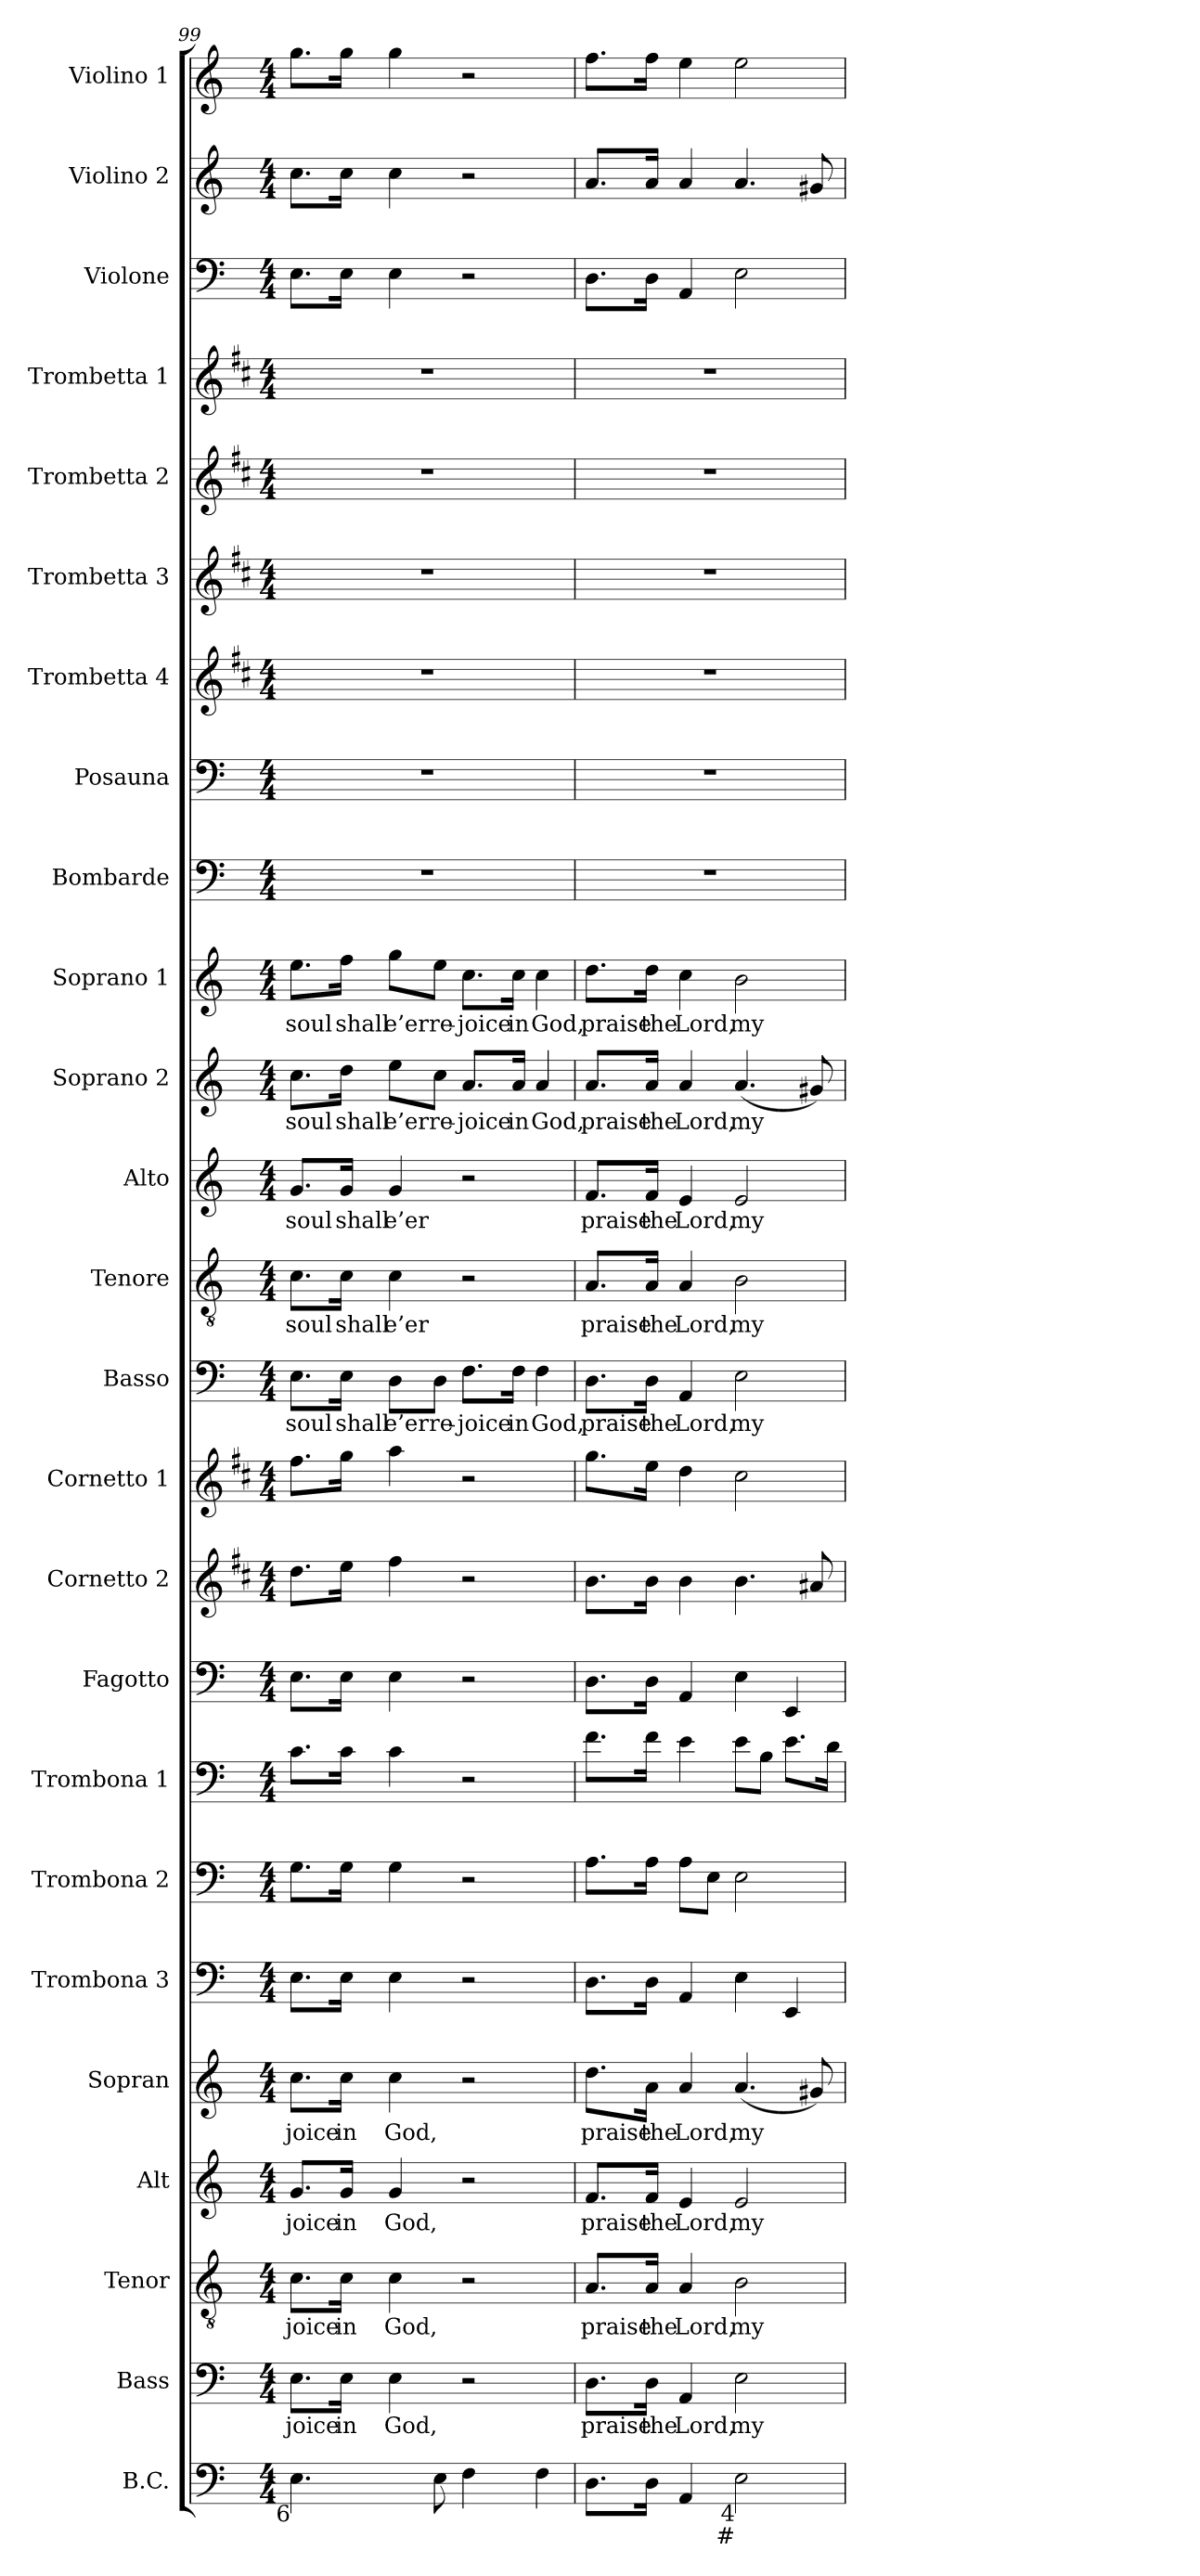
**kern	**kern	**text	**kern	**text	**kern	**text	**kern	**text	**kern	**kern	**kern	**kern	**kern	**kern	**kern	**text	**kern	**text	**kern	**text	**kern	**text	**kern	**text	**kern	**kern	**kern	**kern	**kern	**kern	**kern	**kern	**kern
*part25	*part24	*part24	*part23	*part23	*part22	*part22	*part21	*part21	*part20	*part19	*part18	*part17	*part16	*part15	*part14	*part14	*part13	*part13	*part12	*part12	*part11	*part11	*part10	*part10	*part9	*part8	*part7	*part6	*part5	*part4	*part3	*part2	*part1
*staff25	*staff24	*staff24	*staff23	*staff23	*staff22	*staff22	*staff21	*staff21	*staff20	*staff19	*staff18	*staff17	*staff16	*staff15	*staff14	*staff14	*staff13	*staff13	*staff12	*staff12	*staff11	*staff11	*staff10	*staff10	*staff9	*staff8	*staff7	*staff6	*staff5	*staff4	*staff3	*staff2	*staff1
*I"B.C.	*I"Bass	*	*I"Tenor	*	*I"Alt	*	*I"Sopran	*	*I"Trombona 3	*I"Trombona 2	*I"Trombona 1	*I"Fagotto	*I"Cornetto 2	*I"Cornetto 1	*I"Basso	*	*I"Tenore	*	*I"Alto	*	*I"Soprano 2	*	*I"Soprano 1	*	*I"Bombarde	*I"Posauna	*I"Trombetta 4	*I"Trombetta 3	*I"Trombetta 2	*I"Trombetta 1	*I"Violone	*I"Violino 2	*I"Violino 1
*I'B.C.	*I'B.	*	*I'T.	*	*I'A.	*	*I'S.	*	*I'Tbn. 2	*I'Tbn. 2	*I'Tbn. 1	*I'Fag.	*I'Cor. 2	*I'Cor. 1	*I'B.	*	*I'T.	*	*I'A.	*	*I'S.	*	*I'S.	*	*	*	*	*	*	*	*	*I'Vl. 2	*I'Vl. 1
!!LO:PB:g=z
*clefF4	*clefF4	*	*clefGv2	*	*clefG2	*	*clefG2	*	*clefF4	*clefF4	*clefF4	*clefF4	*clefG2	*clefG2	*clefF4	*	*clefGv2	*	*clefG2	*	*clefG2	*	*clefG2	*	*clefF4	*clefF4	*clefG2	*clefG2	*clefG2	*clefG2	*clefF4	*clefG2	*clefG2
*	*	*	*ITrd7c12	*	*	*	*	*	*	*	*	*	*ITrd1c2	*ITrd1c2	*	*	*ITrd7c12	*	*	*	*	*	*	*	*	*	*ITrd1c2	*ITrd1c2	*ITrd1c2	*ITrd1c2	*	*	*
*k[]	*k[]	*	*k[]	*	*k[]	*	*k[]	*	*k[]	*k[]	*k[]	*k[]	*k[]	*k[]	*k[]	*	*k[]	*	*k[]	*	*k[]	*	*k[]	*	*k[]	*k[]	*k[]	*k[]	*k[]	*k[]	*k[]	*k[]	*k[]
*C:	*C:	*	*C:	*	*C:	*	*C:	*	*C:	*C:	*C:	*C:	*C:	*C:	*C:	*	*C:	*	*C:	*	*C:	*	*C:	*	*C:	*C:	*C:	*C:	*C:	*C:	*C:	*C:	*C:
*M4/4	*M4/4	*	*M4/4	*	*M4/4	*	*M4/4	*	*M4/4	*M4/4	*M4/4	*M4/4	*M4/4	*M4/4	*M4/4	*	*M4/4	*	*M4/4	*	*M4/4	*	*M4/4	*	*M4/4	*M4/4	*M4/4	*M4/4	*M4/4	*M4/4	*M4/4	*M4/4	*M4/4
=99	=99	=99	=99	=99	=99	=99	=99	=99	=99	=99	=99	=99	=99	=99	=99	=99	=99	=99	=99	=99	=99	=99	=99	=99	=99	=99	=99	=99	=99	=99	=99	=99	=99
!	!	!LO:LY:b:color=#000000	!	!	!	!	!	!	!	!	!	!	!	!	!	!	!	!	!	!	!	!	!	!	!	!	!	!	!	!	!	!	!
!	!	!	!	!LO:LY:b:color=#000000	!	!	!	!	!	!	!	!	!	!	!	!	!	!	!	!	!	!	!	!	!	!	!	!	!	!	!	!	!
!	!	!	!	!	!	!LO:LY:b:color=#000000	!	!	!	!	!	!	!	!	!	!	!	!	!	!	!	!	!	!	!	!	!	!	!	!	!	!	!
!	!	!	!	!	!	!	!	!LO:LY:b:color=#000000	!	!	!	!	!	!	!	!	!	!	!	!	!	!	!	!	!	!	!	!	!	!	!	!	!
!	!	!	!	!	!	!	!	!	!	!	!	!	!	!	!	!LO:LY:b:color=#000000	!	!	!	!	!	!	!	!	!	!	!	!	!	!	!	!	!
!	!	!	!	!	!	!	!	!	!	!	!	!	!	!	!	!	!	!LO:LY:b:color=#000000	!	!	!	!	!	!	!	!	!	!	!	!	!	!	!
!	!	!	!	!	!	!	!	!	!	!	!	!	!	!	!	!	!	!	!	!LO:LY:b:color=#000000	!	!	!	!	!	!	!	!	!	!	!	!	!
!	!	!	!	!	!	!	!	!	!	!	!	!	!	!	!	!	!	!	!	!	!	!LO:LY:b:color=#000000	!	!	!	!	!	!	!	!	!	!	!
!LO:TX:b:rj:t=6	!	!	!	!	!	!	!	!	!	!	!	!	!	!	!	!	!	!	!	!	!	!	!	!	!	!	!	!	!	!	!	!	!
!	!	!	!	!	!	!	!	!	!	!	!	!	!	!	!	!	!	!	!	!	!	!	!	!LO:LY:b:color=#000000	!	!	!	!	!	!	!	!	!
4.Ei\	8.Ei\L	-joice	8.Ci\L	-joice	8.gi/L	-joice	8.cci\L	-joice	8.Ei\L	8.Gi\L	8.ci\L	8.Ei\L	8.cci\L	8.eei\L	8.Ei\L	soul	8.Ci\L	soul	8.gi/L	soul	8.cci\L	soul	8.eei\L	soul	1r	1r	1r	1r	1r	1r	8.Ei\L	8.cci\L	8.ggi\L
!	!	!LO:LY:b:color=#000000	!	!	!	!	!	!	!	!	!	!	!	!	!	!	!	!	!	!	!	!	!	!	!	!	!	!	!	!	!	!	!
!	!	!	!	!LO:LY:b:color=#000000	!	!	!	!	!	!	!	!	!	!	!	!	!	!	!	!	!	!	!	!	!	!	!	!	!	!	!	!	!
!	!	!	!	!	!	!LO:LY:b:color=#000000	!	!	!	!	!	!	!	!	!	!	!	!	!	!	!	!	!	!	!	!	!	!	!	!	!	!	!
!	!	!	!	!	!	!	!	!LO:LY:b:color=#000000	!	!	!	!	!	!	!	!	!	!	!	!	!	!	!	!	!	!	!	!	!	!	!	!	!
!	!	!	!	!	!	!	!	!	!	!	!	!	!	!	!	!LO:LY:b:color=#000000	!	!	!	!	!	!	!	!	!	!	!	!	!	!	!	!	!
!	!	!	!	!	!	!	!	!	!	!	!	!	!	!	!	!	!	!LO:LY:b:color=#000000	!	!	!	!	!	!	!	!	!	!	!	!	!	!	!
!	!	!	!	!	!	!	!	!	!	!	!	!	!	!	!	!	!	!	!	!LO:LY:b:color=#000000	!	!	!	!	!	!	!	!	!	!	!	!	!
!	!	!	!	!	!	!	!	!	!	!	!	!	!	!	!	!	!	!	!	!	!	!LO:LY:b:color=#000000	!	!	!	!	!	!	!	!	!	!	!
!	!	!	!	!	!	!	!	!	!	!	!	!	!	!	!	!	!	!	!	!	!	!	!	!LO:LY:b:color=#000000	!	!	!	!	!	!	!	!	!
.	16Ei\Jk	in	16Ci\Jk	in	16gi/Jk	in	16cci\Jk	in	16Ei\Jk	16Gi\Jk	16ci\Jk	16Ei\Jk	16ddi\Jk	16ffi\Jk	16Ei\Jk	shall	16Ci\Jk	shall	16gi/Jk	shall	16ddi\Jk	shall	16ffi\Jk	shall	.	.	.	.	.	.	16Ei\Jk	16cci\Jk	16ggi\Jk
!	!	!LO:LY:b:color=#000000	!	!	!	!	!	!	!	!	!	!	!	!	!	!	!	!	!	!	!	!	!	!	!	!	!	!	!	!	!	!	!
!	!	!	!	!LO:LY:b:color=#000000	!	!	!	!	!	!	!	!	!	!	!	!	!	!	!	!	!	!	!	!	!	!	!	!	!	!	!	!	!
!	!	!	!	!	!	!LO:LY:b:color=#000000	!	!	!	!	!	!	!	!	!	!	!	!	!	!	!	!	!	!	!	!	!	!	!	!	!	!	!
!	!	!	!	!	!	!	!	!LO:LY:b:color=#000000	!	!	!	!	!	!	!	!	!	!	!	!	!	!	!	!	!	!	!	!	!	!	!	!	!
!	!	!	!	!	!	!	!	!	!	!	!	!	!	!	!	!LO:LY:b:color=#000000	!	!	!	!	!	!	!	!	!	!	!	!	!	!	!	!	!
!	!	!	!	!	!	!	!	!	!	!	!	!	!	!	!	!	!	!LO:LY:b:color=#000000	!	!	!	!	!	!	!	!	!	!	!	!	!	!	!
!	!	!	!	!	!	!	!	!	!	!	!	!	!	!	!	!	!	!	!	!LO:LY:b:color=#000000	!	!	!	!	!	!	!	!	!	!	!	!	!
!	!	!	!	!	!	!	!	!	!	!	!	!	!	!	!	!	!	!	!	!	!	!LO:LY:b:color=#000000	!	!	!	!	!	!	!	!	!	!	!
!	!	!	!	!	!	!	!	!	!	!	!	!	!	!	!	!	!	!	!	!	!	!	!	!LO:LY:b:color=#000000	!	!	!	!	!	!	!	!	!
.	4Ei\	God,	4Ci\	God,	4gi/	God,	4cci\	God,	4Ei\	4Gi\	4ci\	4Ei\	4eei\	4ggi\	8Di\L	e’er	4Ci\	e’er	4gi/	e’er	8eei\L	e’er	8ggi\L	e’er	.	.	.	.	.	.	4Ei\	4cci\	4ggi\
!	!	!	!	!	!	!	!	!	!	!	!	!	!	!	!	!LO:LY:b:color=#000000	!	!	!	!	!	!	!	!	!	!	!	!	!	!	!	!	!
!	!	!	!	!	!	!	!	!	!	!	!	!	!	!	!	!	!	!	!	!	!	!LO:LY:b:color=#000000	!	!	!	!	!	!	!	!	!	!	!
!	!	!	!	!	!	!	!	!	!	!	!	!	!	!	!	!	!	!	!	!	!	!	!	!LO:LY:b:color=#000000	!	!	!	!	!	!	!	!	!
8Ei\	.	.	.	.	.	.	.	.	.	.	.	.	.	.	8Di\J	re-	.	.	.	.	8cci\J	re-	8eei\J	re-	.	.	.	.	.	.	.	.	.
!	!	!	!	!	!	!	!	!	!	!	!	!	!	!	!	!LO:LY:b:color=#000000	!	!	!	!	!	!	!	!	!	!	!	!	!	!	!	!	!
!	!	!	!	!	!	!	!	!	!	!	!	!	!	!	!	!	!	!	!	!	!	!LO:LY:b:color=#000000	!	!	!	!	!	!	!	!	!	!	!
!	!	!	!	!	!	!	!	!	!	!	!	!	!	!	!	!	!	!	!	!	!	!	!	!LO:LY:b:color=#000000	!	!	!	!	!	!	!	!	!
4Fi\	2r	.	2r	.	2r	.	2r	.	2r	2r	2r	2r	2r	2r	8.Fi\L	-joice	2r	.	2r	.	8.ai/L	-joice	8.cci\L	-joice	.	.	.	.	.	.	2r	2r	2r
!	!	!	!	!	!	!	!	!	!	!	!	!	!	!	!	!LO:LY:b:color=#000000	!	!	!	!	!	!	!	!	!	!	!	!	!	!	!	!	!
!	!	!	!	!	!	!	!	!	!	!	!	!	!	!	!	!	!	!	!	!	!	!LO:LY:b:color=#000000	!	!	!	!	!	!	!	!	!	!	!
!	!	!	!	!	!	!	!	!	!	!	!	!	!	!	!	!	!	!	!	!	!	!	!	!LO:LY:b:color=#000000	!	!	!	!	!	!	!	!	!
.	.	.	.	.	.	.	.	.	.	.	.	.	.	.	16Fi\Jk	in	.	.	.	.	16ai/Jk	in	16cci\Jk	in	.	.	.	.	.	.	.	.	.
!	!	!	!	!	!	!	!	!	!	!	!	!	!	!	!	!LO:LY:b:color=#000000	!	!	!	!	!	!	!	!	!	!	!	!	!	!	!	!	!
!	!	!	!	!	!	!	!	!	!	!	!	!	!	!	!	!	!	!	!	!	!	!LO:LY:b:color=#000000	!	!	!	!	!	!	!	!	!	!	!
!	!	!	!	!	!	!	!	!	!	!	!	!	!	!	!	!	!	!	!	!	!	!	!	!LO:LY:b:color=#000000	!	!	!	!	!	!	!	!	!
4Fi\	.	.	.	.	.	.	.	.	.	.	.	.	.	.	4Fi\	God,	.	.	.	.	4ai/	God,	4cci\	God,	.	.	.	.	.	.	.	.	.
=100	=100	=100	=100	=100	=100	=100	=100	=100	=100	=100	=100	=100	=100	=100	=100	=100	=100	=100	=100	=100	=100	=100	=100	=100	=100	=100	=100	=100	=100	=100	=100	=100	=100
!	!	!LO:LY:b:color=#000000	!	!	!	!	!	!	!	!	!	!	!	!	!	!	!	!	!	!	!	!	!	!	!	!	!	!	!	!	!	!	!
!	!	!	!	!LO:LY:b:color=#000000	!	!	!	!	!	!	!	!	!	!	!	!	!	!	!	!	!	!	!	!	!	!	!	!	!	!	!	!	!
!	!	!	!	!	!	!LO:LY:b:color=#000000	!	!	!	!	!	!	!	!	!	!	!	!	!	!	!	!	!	!	!	!	!	!	!	!	!	!	!
!	!	!	!	!	!	!	!	!LO:LY:b:color=#000000	!	!	!	!	!	!	!	!	!	!	!	!	!	!	!	!	!	!	!	!	!	!	!	!	!
!	!	!	!	!	!	!	!	!	!	!	!	!	!	!	!	!LO:LY:b:color=#000000	!	!	!	!	!	!	!	!	!	!	!	!	!	!	!	!	!
!	!	!	!	!	!	!	!	!	!	!	!	!	!	!	!	!	!	!LO:LY:b:color=#000000	!	!	!	!	!	!	!	!	!	!	!	!	!	!	!
!	!	!	!	!	!	!	!	!	!	!	!	!	!	!	!	!	!	!	!	!LO:LY:b:color=#000000	!	!	!	!	!	!	!	!	!	!	!	!	!
!	!	!	!	!	!	!	!	!	!	!	!	!	!	!	!	!	!	!	!	!	!	!LO:LY:b:color=#000000	!	!	!	!	!	!	!	!	!	!	!
!	!	!	!	!	!	!	!	!	!	!	!	!	!	!	!	!	!	!	!	!	!	!	!	!LO:LY:b:color=#000000	!	!	!	!	!	!	!	!	!
8.Di\L	8.Di\L	praise	8.AAi/L	praise	8.fi/L	praise	8.ddi\L	praise	8.Di\L	8.Ai\L	8.fi\L	8.Di\L	8.ai\L	8.ffi\L	8.Di\L	praise	8.AAi/L	praise	8.fi/L	praise	8.ai/L	praise	8.ddi\L	praise	1r	1r	1r	1r	1r	1r	8.Di\L	8.ai/L	8.ffi\L
!	!	!LO:LY:b:color=#000000	!	!	!	!	!	!	!	!	!	!	!	!	!	!	!	!	!	!	!	!	!	!	!	!	!	!	!	!	!	!	!
!	!	!	!	!LO:LY:b:color=#000000	!	!	!	!	!	!	!	!	!	!	!	!	!	!	!	!	!	!	!	!	!	!	!	!	!	!	!	!	!
!	!	!	!	!	!	!LO:LY:b:color=#000000	!	!	!	!	!	!	!	!	!	!	!	!	!	!	!	!	!	!	!	!	!	!	!	!	!	!	!
!	!	!	!	!	!	!	!	!LO:LY:b:color=#000000	!	!	!	!	!	!	!	!	!	!	!	!	!	!	!	!	!	!	!	!	!	!	!	!	!
!	!	!	!	!	!	!	!	!	!	!	!	!	!	!	!	!LO:LY:b:color=#000000	!	!	!	!	!	!	!	!	!	!	!	!	!	!	!	!	!
!	!	!	!	!	!	!	!	!	!	!	!	!	!	!	!	!	!	!LO:LY:b:color=#000000	!	!	!	!	!	!	!	!	!	!	!	!	!	!	!
!	!	!	!	!	!	!	!	!	!	!	!	!	!	!	!	!	!	!	!	!LO:LY:b:color=#000000	!	!	!	!	!	!	!	!	!	!	!	!	!
!	!	!	!	!	!	!	!	!	!	!	!	!	!	!	!	!	!	!	!	!	!	!LO:LY:b:color=#000000	!	!	!	!	!	!	!	!	!	!	!
!	!	!	!	!	!	!	!	!	!	!	!	!	!	!	!	!	!	!	!	!	!	!	!	!LO:LY:b:color=#000000	!	!	!	!	!	!	!	!	!
16Di\Jk	16Di\Jk	the	16AAi/Jk	the	16fi/Jk	the	16ai\Jk	the	16Di\Jk	16Ai\Jk	16fi\Jk	16Di\Jk	16ai\Jk	16ddi\Jk	16Di\Jk	the	16AAi/Jk	the	16fi/Jk	the	16ai/Jk	the	16ddi\Jk	the	.	.	.	.	.	.	16Di\Jk	16ai/Jk	16ffi\Jk
!	!	!LO:LY:b:color=#000000	!	!	!	!	!	!	!	!	!	!	!	!	!	!	!	!	!	!	!	!	!	!	!	!	!	!	!	!	!	!	!
!	!	!	!	!LO:LY:b:color=#000000	!	!	!	!	!	!	!	!	!	!	!	!	!	!	!	!	!	!	!	!	!	!	!	!	!	!	!	!	!
!	!	!	!	!	!	!LO:LY:b:color=#000000	!	!	!	!	!	!	!	!	!	!	!	!	!	!	!	!	!	!	!	!	!	!	!	!	!	!	!
!	!	!	!	!	!	!	!	!LO:LY:b:color=#000000	!	!	!	!	!	!	!	!	!	!	!	!	!	!	!	!	!	!	!	!	!	!	!	!	!
!	!	!	!	!	!	!	!	!	!	!	!	!	!	!	!	!LO:LY:b:color=#000000	!	!	!	!	!	!	!	!	!	!	!	!	!	!	!	!	!
!	!	!	!	!	!	!	!	!	!	!	!	!	!	!	!	!	!	!LO:LY:b:color=#000000	!	!	!	!	!	!	!	!	!	!	!	!	!	!	!
!	!	!	!	!	!	!	!	!	!	!	!	!	!	!	!	!	!	!	!	!LO:LY:b:color=#000000	!	!	!	!	!	!	!	!	!	!	!	!	!
!	!	!	!	!	!	!	!	!	!	!	!	!	!	!	!	!	!	!	!	!	!	!LO:LY:b:color=#000000	!	!	!	!	!	!	!	!	!	!	!
!	!	!	!	!	!	!	!	!	!	!	!	!	!	!	!	!	!	!	!	!	!	!	!	!LO:LY:b:color=#000000	!	!	!	!	!	!	!	!	!
4AAi/	4AAi/	Lord,	4AAi/	Lord,	4ei/	Lord,	4ai/	Lord,	4AAi/	8Ai\L	4ei\	4AAi/	4ai\	4cci\	4AAi/	Lord,	4AAi/	Lord,	4ei/	Lord,	4ai/	Lord,	4cci\	Lord,	.	.	.	.	.	.	4AAi/	4ai/	4eei\
.	.	.	.	.	.	.	.	.	.	8Ei\J	.	.	.	.	.	.	.	.	.	.	.	.	.	.	.	.	.	.	.	.	.	.	.
!	!	!LO:LY:b:color=#000000	!	!	!	!	!	!	!	!	!	!	!	!	!	!	!	!	!	!	!	!	!	!	!	!	!	!	!	!	!	!	!
!	!	!	!	!LO:LY:b:color=#000000	!	!	!	!	!	!	!	!	!	!	!	!	!	!	!	!	!	!	!	!	!	!	!	!	!	!	!	!	!
!	!	!	!	!	!	!LO:LY:b:color=#000000	!	!	!	!	!	!	!	!	!	!	!	!	!	!	!	!	!	!	!	!	!	!	!	!	!	!	!
!	!	!	!	!	!	!	!	!LO:LY:b:color=#000000	!	!	!	!	!	!	!	!	!	!	!	!	!	!	!	!	!	!	!	!	!	!	!	!	!
!	!	!	!	!	!	!	!	!	!	!	!	!	!	!	!	!LO:LY:b:color=#000000	!	!	!	!	!	!	!	!	!	!	!	!	!	!	!	!	!
!	!	!	!	!	!	!	!	!	!	!	!	!	!	!	!	!	!	!LO:LY:b:color=#000000	!	!	!	!	!	!	!	!	!	!	!	!	!	!	!
!	!	!	!	!	!	!	!	!	!	!	!	!	!	!	!	!	!	!	!	!LO:LY:b:color=#000000	!	!	!	!	!	!	!	!	!	!	!	!	!
!	!	!	!	!	!	!	!	!	!	!	!	!	!	!	!	!	!	!	!	!	!	!LO:LY:b:color=#000000	!	!	!	!	!	!	!	!	!	!	!
!LO:TX:b:rj:t=4	!	!	!	!	!	!	!	!	!	!	!	!	!	!	!	!	!	!	!	!	!	!	!	!	!	!	!	!	!	!	!	!	!
!LO:TX:b:rj:t=#	!	!	!	!	!	!	!	!	!	!	!	!	!	!	!	!	!	!	!	!	!	!	!	!	!	!	!	!	!	!	!	!	!
!	!	!	!	!	!	!	!	!	!	!	!	!	!	!	!	!	!	!	!	!	!	!	!	!LO:LY:b:color=#000000	!	!	!	!	!	!	!	!	!
2Ei\	2Ei\	my	2BBi\	my	2ei/	my	(4.ai/	my	4Ei\	2Ei\	8ei\L	4Ei\	4.ai\	2bi\	2Ei\	my	2BBi\	my	2ei/	my	(4.ai/	my	2bi\	my	.	.	.	.	.	.	2Ei\	4.ai/	2eei\
.	.	.	.	.	.	.	.	.	.	.	8Bi\J	.	.	.	.	.	.	.	.	.	.	.	.	.	.	.	.	.	.	.	.	.	.
.	.	.	.	.	.	.	.	.	4EEi/	.	8.ei\L	4EEi/	.	.	.	.	.	.	.	.	.	.	.	.	.	.	.	.	.	.	.	.	.
.	.	.	.	.	.	.	8g#Xi/)	.	.	.	.	.	8g#Xi/	.	.	.	.	.	.	.	8g#Xi/)	.	.	.	.	.	.	.	.	.	.	8g#Xi/	.
.	.	.	.	.	.	.	.	.	.	.	16di\Jk	.	.	.	.	.	.	.	.	.	.	.	.	.	.	.	.	.	.	.	.	.	.
=	=	=	=	=	=	=	=	=	=	=	=	=	=	=	=	=	=	=	=	=	=	=	=	=	=	=	=	=	=	=	=	=	=
*-	*-	*-	*-	*-	*-	*-	*-	*-	*-	*-	*-	*-	*-	*-	*-	*-	*-	*-	*-	*-	*-	*-	*-	*-	*-	*-	*-	*-	*-	*-	*-	*-	*-
